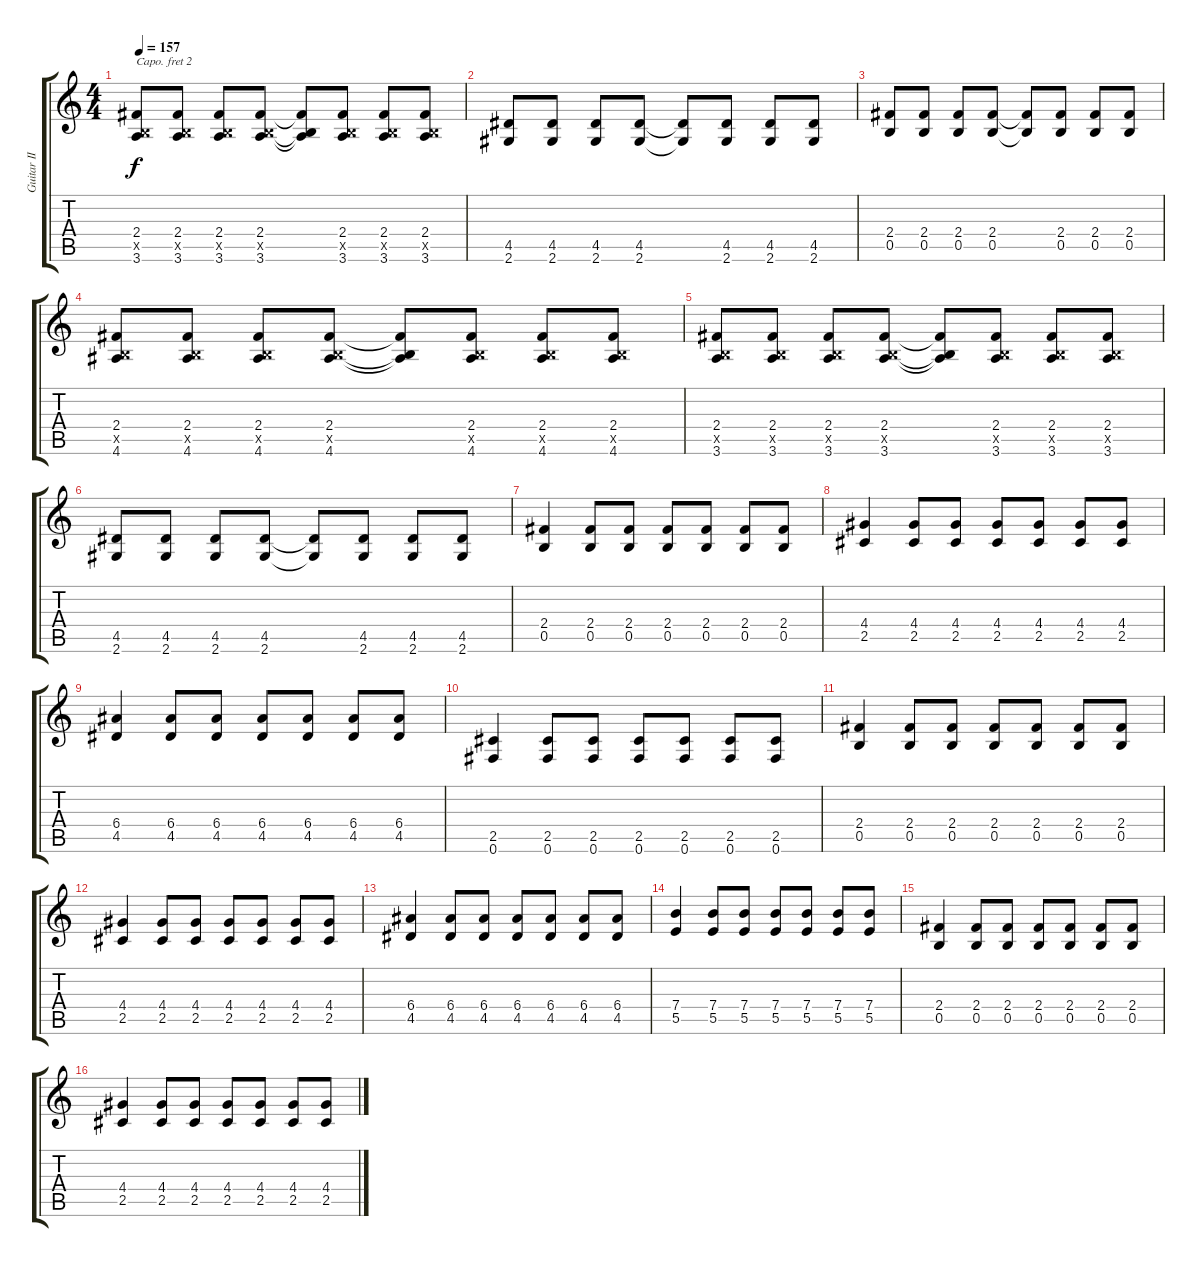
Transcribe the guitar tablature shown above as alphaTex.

\track ("Guitar II" "Guitar II") {instrument electricguitarjazz}
\staff {score tabs}
\capo 2
\tuning (E4 B3 G3 D3 A2 E2) {hide}
\ts (4 4)
\tempo 157
\clef g2
\ks c
(2.4 0.5{x} 3.6).8{dy f} (2.4 0.5{x} 3.6).8 (2.4 0.5{x} 3.6).8 (2.4 0.5{x} 3.6).8 (2.4{t} 0.5{t} 3.6{t}).8 (2.4 0.5{x} 3.6).8 (2.4 0.5{x} 3.6).8 (2.4 0.5{x} 3.6).8 |
(4.5 2.6).8 (4.5 2.6).8 (4.5 2.6).8 (4.5 2.6).8 (4.5{t} 2.6{t}).8 (4.5 2.6).8 (4.5 2.6).8 (4.5 2.6).8 |
(2.4 0.5).8 (2.4 0.5).8 (2.4 0.5).8 (2.4 0.5).8 (2.4{t} 0.5{t}).8 (2.4 0.5).8 (2.4 0.5).8 (2.4 0.5).8 |
(2.4 0.5{x} 4.6).8 (2.4 0.5{x} 4.6).8 (2.4 0.5{x} 4.6).8 (2.4 0.5{x} 4.6).8 (2.4{t} 0.5{t} 4.6{t}).8 (2.4 0.5{x} 4.6).8 (2.4 0.5{x} 4.6).8 (2.4 0.5{x} 4.6).8 |
(2.4 0.5{x} 3.6).8 (2.4 0.5{x} 3.6).8 (2.4 0.5{x} 3.6).8 (2.4 0.5{x} 3.6).8 (2.4{t} 0.5{t} 3.6{t}).8 (2.4 0.5{x} 3.6).8 (2.4 0.5{x} 3.6).8 (2.4 0.5{x} 3.6).8 |
(4.5 2.6).8 (4.5 2.6).8 (4.5 2.6).8 (4.5 2.6).8 (4.5{t} 2.6{t}).8 (4.5 2.6).8 (4.5 2.6).8 (4.5 2.6).8 |
(2.4 0.5).4 (2.4 0.5).8 (2.4 0.5).8 (2.4 0.5).8 (2.4 0.5).8 (2.4 0.5).8 (2.4 0.5).8 |
(4.4 2.5).4 (4.4 2.5).8 (4.4 2.5).8 (4.4 2.5).8 (4.4 2.5).8 (4.4 2.5).8 (4.4 2.5).8 |
(6.4 4.5).4 (6.4 4.5).8 (6.4 4.5).8 (6.4 4.5).8 (6.4 4.5).8 (6.4 4.5).8 (6.4 4.5).8 |
(2.5 0.6).4 (2.5 0.6).8 (2.5 0.6).8 (2.5 0.6).8 (2.5 0.6).8 (2.5 0.6).8 (2.5 0.6).8 |
(2.4 0.5).4 (2.4 0.5).8 (2.4 0.5).8 (2.4 0.5).8 (2.4 0.5).8 (2.4 0.5).8 (2.4 0.5).8 |
(4.4 2.5).4 (4.4 2.5).8 (4.4 2.5).8 (4.4 2.5).8 (4.4 2.5).8 (4.4 2.5).8 (4.4 2.5).8 |
(6.4 4.5).4 (6.4 4.5).8 (6.4 4.5).8 (6.4 4.5).8 (6.4 4.5).8 (6.4 4.5).8 (6.4 4.5).8 |
(7.4 5.5).4 (7.4 5.5).8 (7.4 5.5).8 (7.4 5.5).8 (7.4 5.5).8 (7.4 5.5).8 (7.4 5.5).8 |
(2.4 0.5).4 (2.4 0.5).8 (2.4 0.5).8 (2.4 0.5).8 (2.4 0.5).8 (2.4 0.5).8 (2.4 0.5).8 |
(4.4 2.5).4 (4.4 2.5).8 (4.4 2.5).8 (4.4 2.5).8 (4.4 2.5).8 (4.4 2.5).8 (4.4 2.5).8
